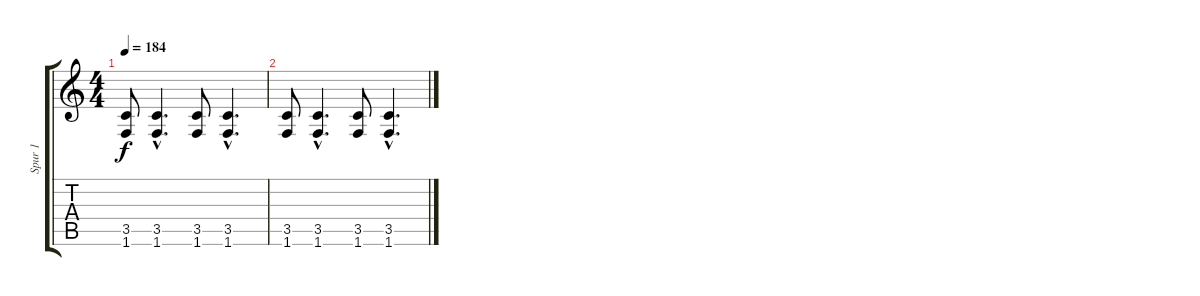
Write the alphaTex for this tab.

\track ("Spur 1" "Spur 1") {instrument distortionguitar}
\staff {score tabs}
\tuning (E4 B3 G3 D3 A2 E2) {hide}
\ts (4 4)
\tempo 184
\clef g2
\ks c
(3.5 1.6).8{dy f} (3.5{hac} 1.6{hac}).4{d} (3.5 1.6).8 (3.5{hac} 1.6{hac}).4{d} |
(3.5 1.6).8 (3.5{hac} 1.6{hac}).4{d} (3.5 1.6).8 (3.5{hac} 1.6{hac}).4{d}
